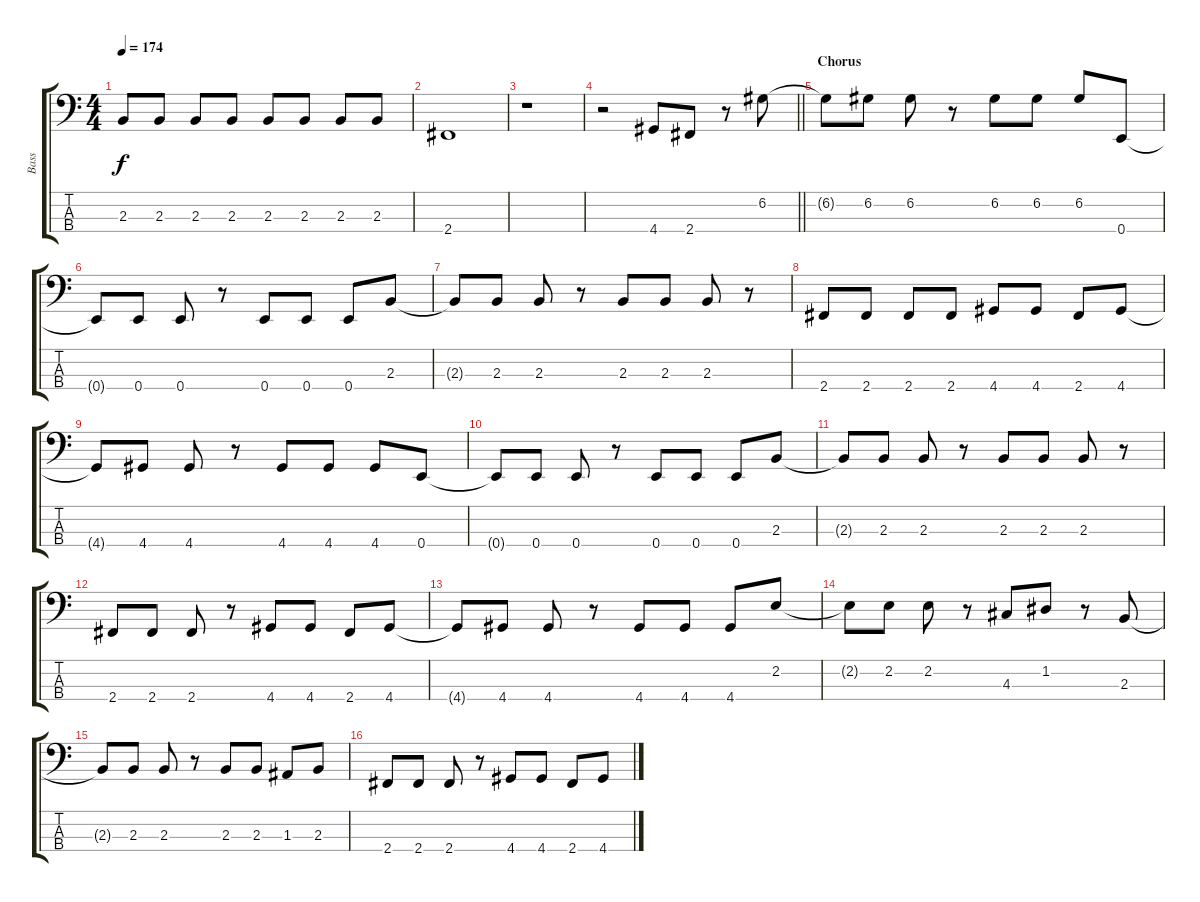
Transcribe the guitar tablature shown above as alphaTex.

\track ("Bass" "Bass") {instrument electricbassfinger}
\staff {score tabs}
\tuning (G2 D2 A1 E1) {hide}
\ts (4 4)
\tempo 174
\clef f4
\ks c
2.3.8{dy f} 2.3.8 2.3.8 2.3.8 2.3.8 2.3.8 2.3.8 2.3.8 |
2.4.1 |
r.1 |
\barLineRight lightlight
r.2 4.4.8 2.4.8 r.8 6.2.8 |
\section ("" "Chorus")
6.2{t}.8 6.2.8 6.2.8 r.8 6.2.8 6.2.8 6.2.8 0.4.8 |
0.4{t}.8 0.4.8 0.4.8 r.8 0.4.8 0.4.8 0.4.8 2.3.8 |
2.3{t}.8 2.3.8 2.3.8 r.8 2.3.8 2.3.8 2.3.8 r.8 |
2.4.8 2.4.8 2.4.8 2.4.8 4.4.8 4.4.8 2.4.8 4.4.8 |
4.4{t}.8 4.4.8 4.4.8 r.8 4.4.8 4.4.8 4.4.8 0.4.8 |
0.4{t}.8 0.4.8 0.4.8 r.8 0.4.8 0.4.8 0.4.8 2.3.8 |
2.3{t}.8 2.3.8 2.3.8 r.8 2.3.8 2.3.8 2.3.8 r.8 |
2.4.8 2.4.8 2.4.8 r.8 4.4.8 4.4.8 2.4.8 4.4.8 |
4.4{t}.8 4.4.8 4.4.8 r.8 4.4.8 4.4.8 4.4.8 2.2.8 |
2.2{t}.8 2.2.8 2.2.8 r.8 4.3.8 1.2.8 r.8 2.3.8 |
2.3{t}.8 2.3.8 2.3.8 r.8 2.3.8 2.3.8 1.3.8 2.3.8 |
2.4.8 2.4.8 2.4.8 r.8 4.4.8 4.4.8 2.4.8 4.4.8
